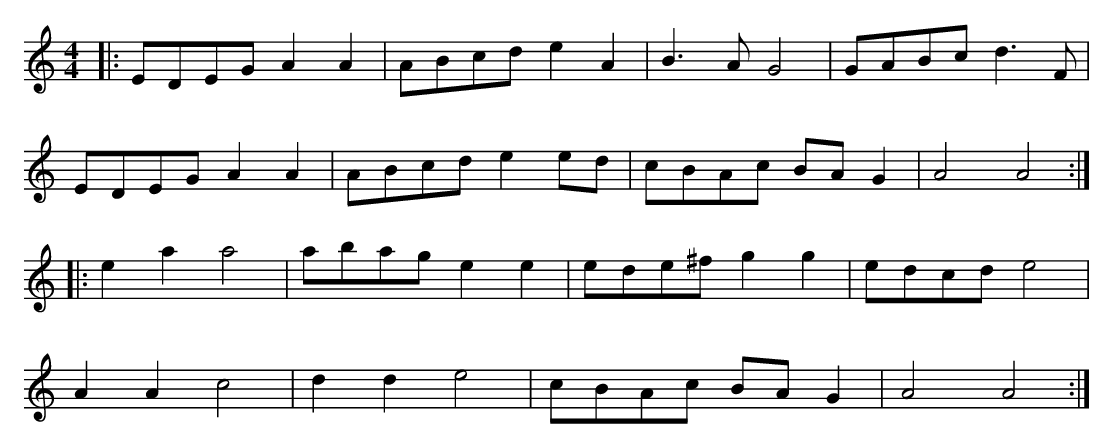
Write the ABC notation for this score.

X:1
M:4/4
K:Amin
|:EDEG A2A2|ABcd e2A2|B3A G4|GABc d3F|
EDEG A2A2|ABcd e2ed|cBAc BAG2|A4 A4:|
|:e2a2 a4|abag e2e2|ede^f g2g2|edcd e4|
A2A2 c4|d2d2 e4|cBAc BAG2|A4 A4:|
